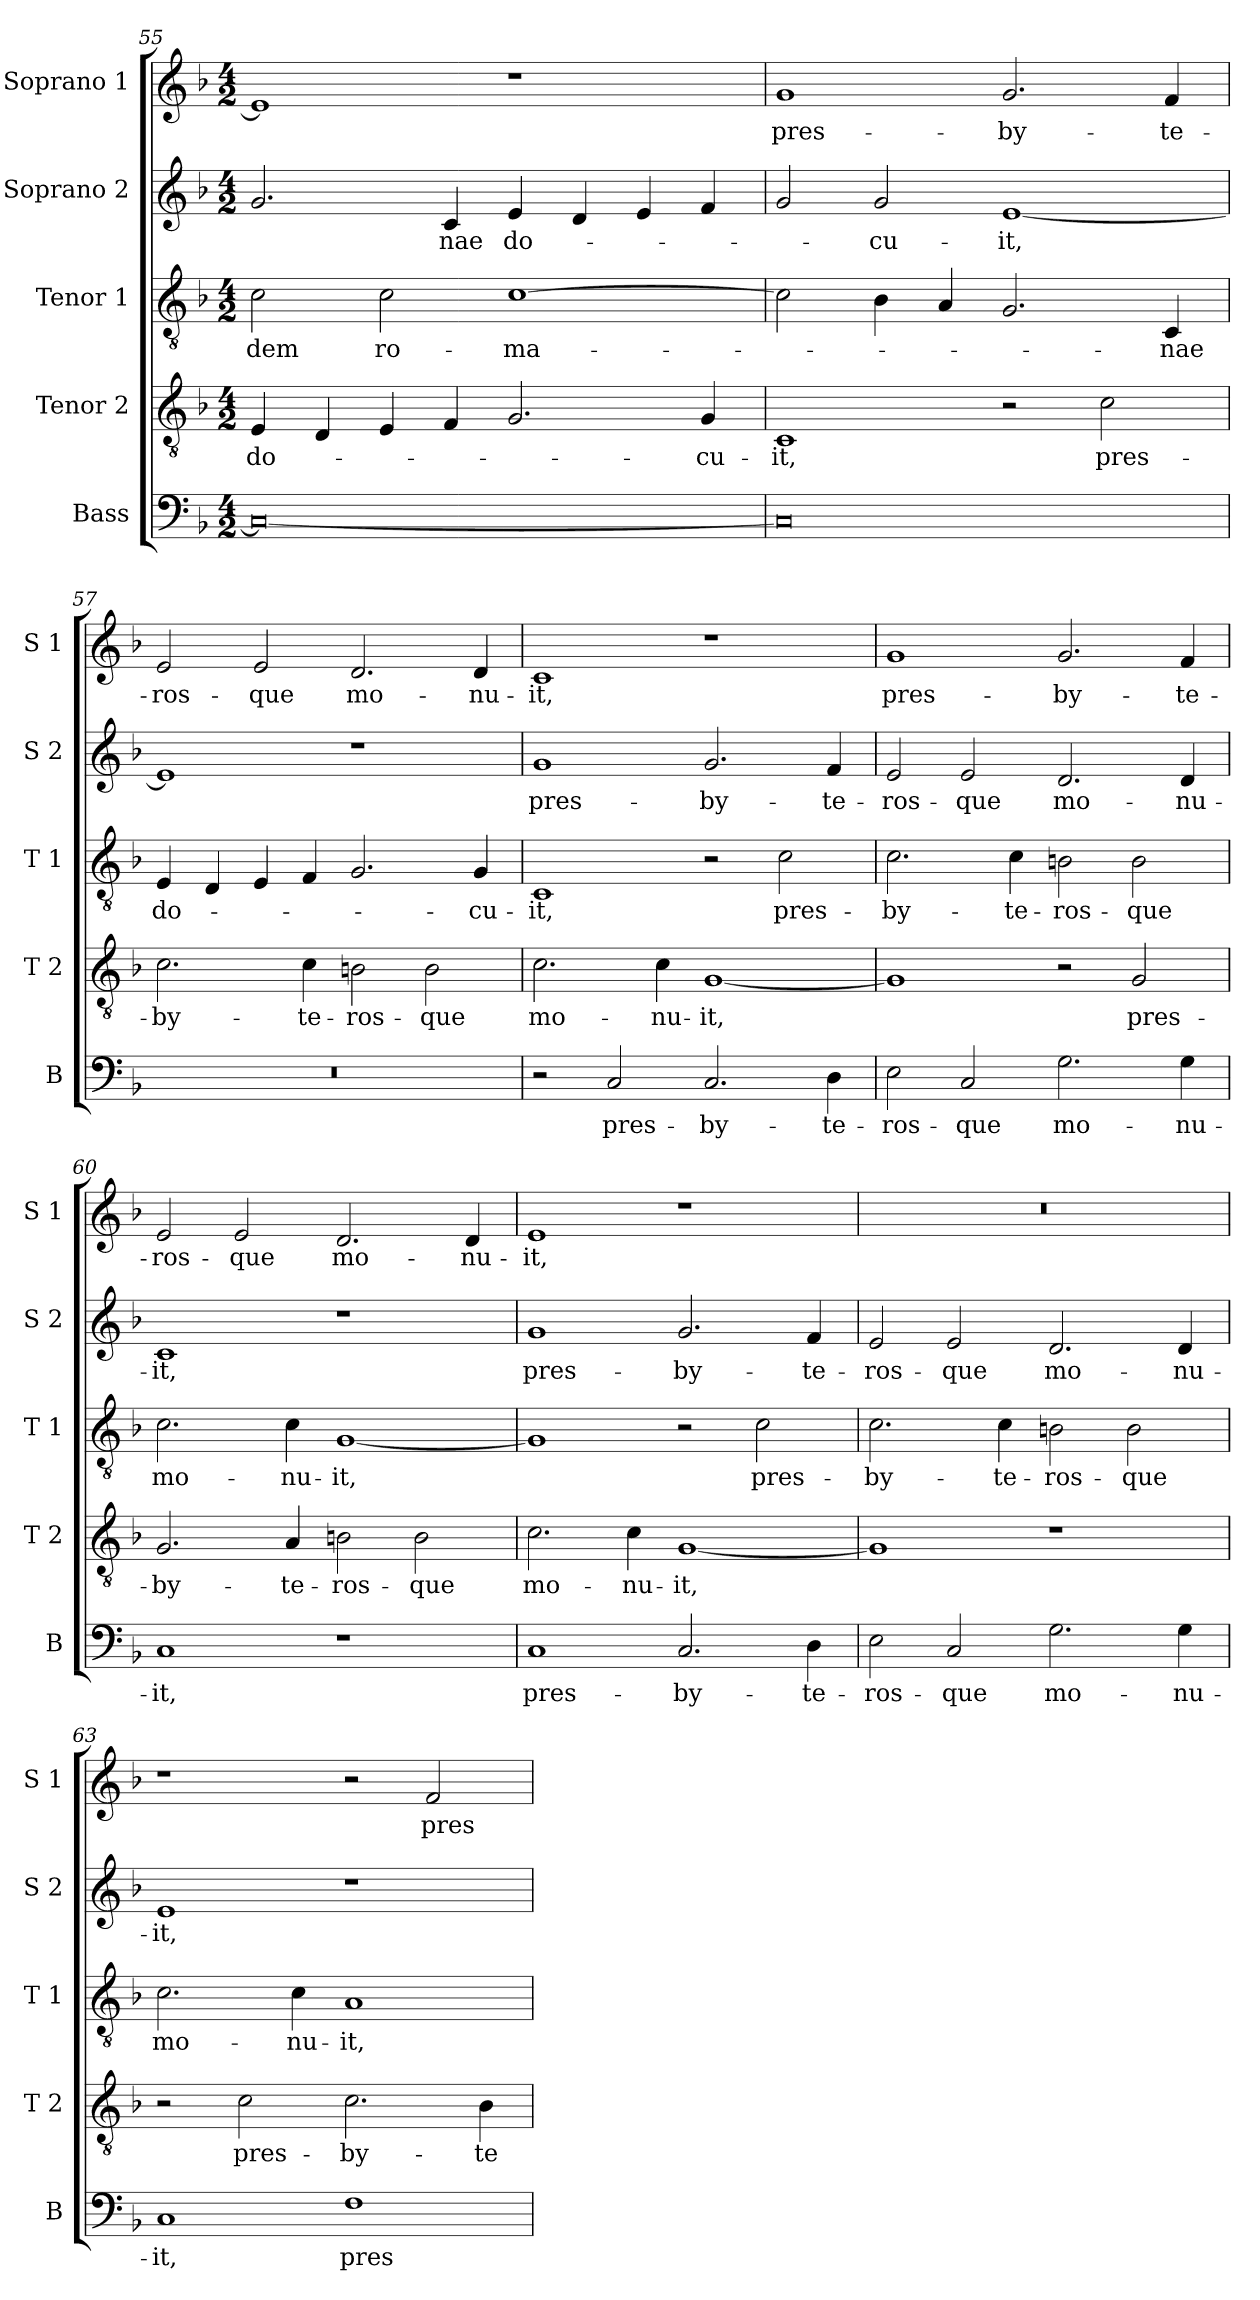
**kern	**text	**kern	**text	**kern	**text	**kern	**text	**kern	**text
*part5	*part5	*part4	*part4	*part3	*part3	*part2	*part2	*part1	*part1
*staff5	*staff5	*staff4	*staff4	*staff3	*staff3	*staff2	*staff2	*staff1	*staff1
*I"Bass	*	*I"Tenor 2	*	*I"Tenor 1	*	*I"Soprano 2	*	*I"Soprano 1	*
*I'B	*	*I'T 2	*	*I'T 1	*	*I'S 2	*	*I'S 1	*
*clefF4	*	*clefGv2	*	*clefGv2	*	*clefG2	*	*clefG2	*
*k[b-]	*	*k[b-]	*	*k[b-]	*	*k[b-]	*	*k[b-]	*
*F:	*	*F:	*	*F:	*	*F:	*	*F:	*
*M4/2	*	*M4/2	*	*M4/2	*	*M4/2	*	*M4/2	*
=55	=55	=55	=55	=55	=55	=55	=55	=55	=55
!	!	!	!LO:LY:b	!	!LO:LY:b	!	!	!	!
0C_	.	4E/	do-	2c\	-dem	2.g/	.	1e]	.
.	.	4D/	.	.	.	.	.	.	.
!	!	!	!	!	!LO:LY:b	!	!	!	!
.	.	4E/	.	2c\	ro-	.	.	.	.
!	!	!	!	!	!	!	!LO:LY:b	!	!
.	.	4F/	.	.	.	4c/	-nae	.	.
!	!	!	!	!	!LO:LY:b	!	!LO:LY:b	!	!
.	.	2.G/	.	[1c	-ma-	4e/	do-	1r	.
.	.	.	.	.	.	4d/	.	.	.
.	.	.	.	.	.	4e/	.	.	.
!	!	!	!LO:LY:b	!	!	!	!	!	!
.	.	4G/	-cu-	.	.	4f/	.	.	.
!!LO:PB:g=z
=56	=56	=56	=56	=56	=56	=56	=56	=56	=56
!	!	!	!LO:LY:b	!	!	!	!	!	!LO:LY:b
0C]	.	1C	-it,	2c\]	.	2g/	.	1g	pres-
!	!	!	!	!	!	!	!LO:LY:b	!	!
.	.	.	.	4B-\	.	2g/	-cu-	.	.
.	.	.	.	4A/	.	.	.	.	.
!	!	!	!	!	!	!	!LO:LY:b	!	!LO:LY:b
.	.	2r	.	2.G/	.	[1e	-it,	2.g/	-by-
!	!	!	!LO:LY:b	!	!	!	!	!	!
.	.	2c\	pres-	.	.	.	.	.	.
!	!	!	!	!	!LO:LY:b	!	!	!	!LO:LY:b
.	.	.	.	4C/	-nae	.	.	4f/	-te-
=57	=57	=57	=57	=57	=57	=57	=57	=57	=57
!	!	!	!LO:LY:b	!	!LO:LY:b	!	!	!	!LO:LY:b
0r	.	2.c\	-by-	4E/	do-	1e]	.	2e/	-ros-
.	.	.	.	4D/	.	.	.	.	.
!	!	!	!	!	!	!	!	!	!LO:LY:b
.	.	.	.	4E/	.	.	.	2e/	-que
!	!	!	!LO:LY:b	!	!	!	!	!	!
.	.	4c\	-te-	4F/	.	.	.	.	.
!	!	!	!LO:LY:b	!	!	!	!	!	!LO:LY:b
.	.	2Bn\	-ros-	2.G/	.	1r	.	2.d/	mo-
!	!	!	!LO:LY:b	!	!	!	!	!	!
.	.	2B\	-que	.	.	.	.	.	.
!	!	!	!	!	!LO:LY:b	!	!	!	!LO:LY:b
.	.	.	.	4G/	-cu-	.	.	4d/	-nu-
=58	=58	=58	=58	=58	=58	=58	=58	=58	=58
!	!	!	!LO:LY:b	!	!LO:LY:b	!	!LO:LY:b	!	!LO:LY:b
2r	.	2.c\	mo-	1C	-it,	1g	pres-	1c	-it,
!	!LO:LY:b	!	!	!	!	!	!	!	!
2C/	pres-	.	.	.	.	.	.	.	.
!	!	!	!LO:LY:b	!	!	!	!	!	!
.	.	4c\	-nu-	.	.	.	.	.	.
!	!LO:LY:b	!	!LO:LY:b	!	!	!	!LO:LY:b	!	!
2.C/	-by-	[1G	-it,	2r	.	2.g/	-by-	1r	.
!	!	!	!	!	!LO:LY:b	!	!	!	!
.	.	.	.	2c\	pres-	.	.	.	.
!	!LO:LY:b	!	!	!	!	!	!LO:LY:b	!	!
4D\	-te-	.	.	.	.	4f/	-te-	.	.
=59	=59	=59	=59	=59	=59	=59	=59	=59	=59
!	!LO:LY:b	!	!	!	!LO:LY:b	!	!LO:LY:b	!	!LO:LY:b
2E\	-ros-	1G]	.	2.c\	-by-	2e/	-ros-	1g	pres-
!	!LO:LY:b	!	!	!	!	!	!LO:LY:b	!	!
2C/	-que	.	.	.	.	2e/	-que	.	.
!	!	!	!	!	!LO:LY:b	!	!	!	!
.	.	.	.	4c\	-te-	.	.	.	.
!	!LO:LY:b	!	!	!	!LO:LY:b	!	!LO:LY:b	!	!LO:LY:b
2.G\	mo-	2r	.	2Bn\	-ros-	2.d/	mo-	2.g/	-by-
!	!	!	!LO:LY:b	!	!LO:LY:b	!	!	!	!
.	.	2G/	pres-	2B\	-que	.	.	.	.
!	!LO:LY:b	!	!	!	!	!	!LO:LY:b	!	!LO:LY:b
4G\	-nu-	.	.	.	.	4d/	-nu-	4f/	-te-
=60	=60	=60	=60	=60	=60	=60	=60	=60	=60
!	!LO:LY:b	!	!LO:LY:b	!	!LO:LY:b	!	!LO:LY:b	!	!LO:LY:b
1C	-it,	2.G/	-by-	2.c\	mo-	1c	-it,	2e/	-ros-
!	!	!	!	!	!	!	!	!	!LO:LY:b
.	.	.	.	.	.	.	.	2e/	-que
!	!	!	!LO:LY:b	!	!LO:LY:b	!	!	!	!
.	.	4A/	-te-	4c\	-nu-	.	.	.	.
!	!	!	!LO:LY:b	!	!LO:LY:b	!	!	!	!LO:LY:b
1r	.	2Bn\	-ros-	[1G	-it,	1r	.	2.d/	mo-
!	!	!	!LO:LY:b	!	!	!	!	!	!
.	.	2B\	-que	.	.	.	.	.	.
!	!	!	!	!	!	!	!	!	!LO:LY:b
.	.	.	.	.	.	.	.	4d/	-nu-
!!LO:LB:g=z
=61	=61	=61	=61	=61	=61	=61	=61	=61	=61
!	!LO:LY:b	!	!LO:LY:b	!	!	!	!LO:LY:b	!	!LO:LY:b
1C	pres-	2.c\	mo-	1G]	.	1g	pres-	1e	-it,
!	!	!	!LO:LY:b	!	!	!	!	!	!
.	.	4c\	-nu-	.	.	.	.	.	.
!	!LO:LY:b	!	!LO:LY:b	!	!	!	!LO:LY:b	!	!
2.C/	-by-	[1G	-it,	2r	.	2.g/	-by-	1r	.
!	!	!	!	!	!LO:LY:b	!	!	!	!
.	.	.	.	2c\	pres-	.	.	.	.
!	!LO:LY:b	!	!	!	!	!	!LO:LY:b	!	!
4D\	-te-	.	.	.	.	4f/	-te-	.	.
=62	=62	=62	=62	=62	=62	=62	=62	=62	=62
!	!LO:LY:b	!	!	!	!LO:LY:b	!	!LO:LY:b	!	!
2E\	-ros-	1G]	.	2.c\	-by-	2e/	-ros-	0r	.
!	!LO:LY:b	!	!	!	!	!	!LO:LY:b	!	!
2C/	-que	.	.	.	.	2e/	-que	.	.
!	!	!	!	!	!LO:LY:b	!	!	!	!
.	.	.	.	4c\	-te-	.	.	.	.
!	!LO:LY:b	!	!	!	!LO:LY:b	!	!LO:LY:b	!	!
2.G\	mo-	1r	.	2Bn\	-ros-	2.d/	mo-	.	.
!	!	!	!	!	!LO:LY:b	!	!	!	!
.	.	.	.	2B\	-que	.	.	.	.
!	!LO:LY:b	!	!	!	!	!	!LO:LY:b	!	!
4G\	-nu-	.	.	.	.	4d/	-nu-	.	.
=63	=63	=63	=63	=63	=63	=63	=63	=63	=63
!	!LO:LY:b	!	!	!	!LO:LY:b	!	!LO:LY:b	!	!
1C	-it,	2r	.	2.c\	mo-	1e	-it,	1r	.
!	!	!	!LO:LY:b	!	!	!	!	!	!
.	.	2c\	pres-	.	.	.	.	.	.
!	!	!	!	!	!LO:LY:b	!	!	!	!
.	.	.	.	4c\	-nu-	.	.	.	.
!	!LO:LY:b	!	!LO:LY:b	!	!LO:LY:b	!	!	!	!
1F	pres-	2.c\	-by-	1A	-it,	1r	.	2r	.
!	!	!	!	!	!	!	!	!	!LO:LY:b
.	.	.	.	.	.	.	.	2f/	pres-
!	!	!	!LO:LY:b	!	!	!	!	!	!
.	.	4B-\	-te-	.	.	.	.	.	.
=	=	=	=	=	=	=	=	=	=
*-	*-	*-	*-	*-	*-	*-	*-	*-	*-
